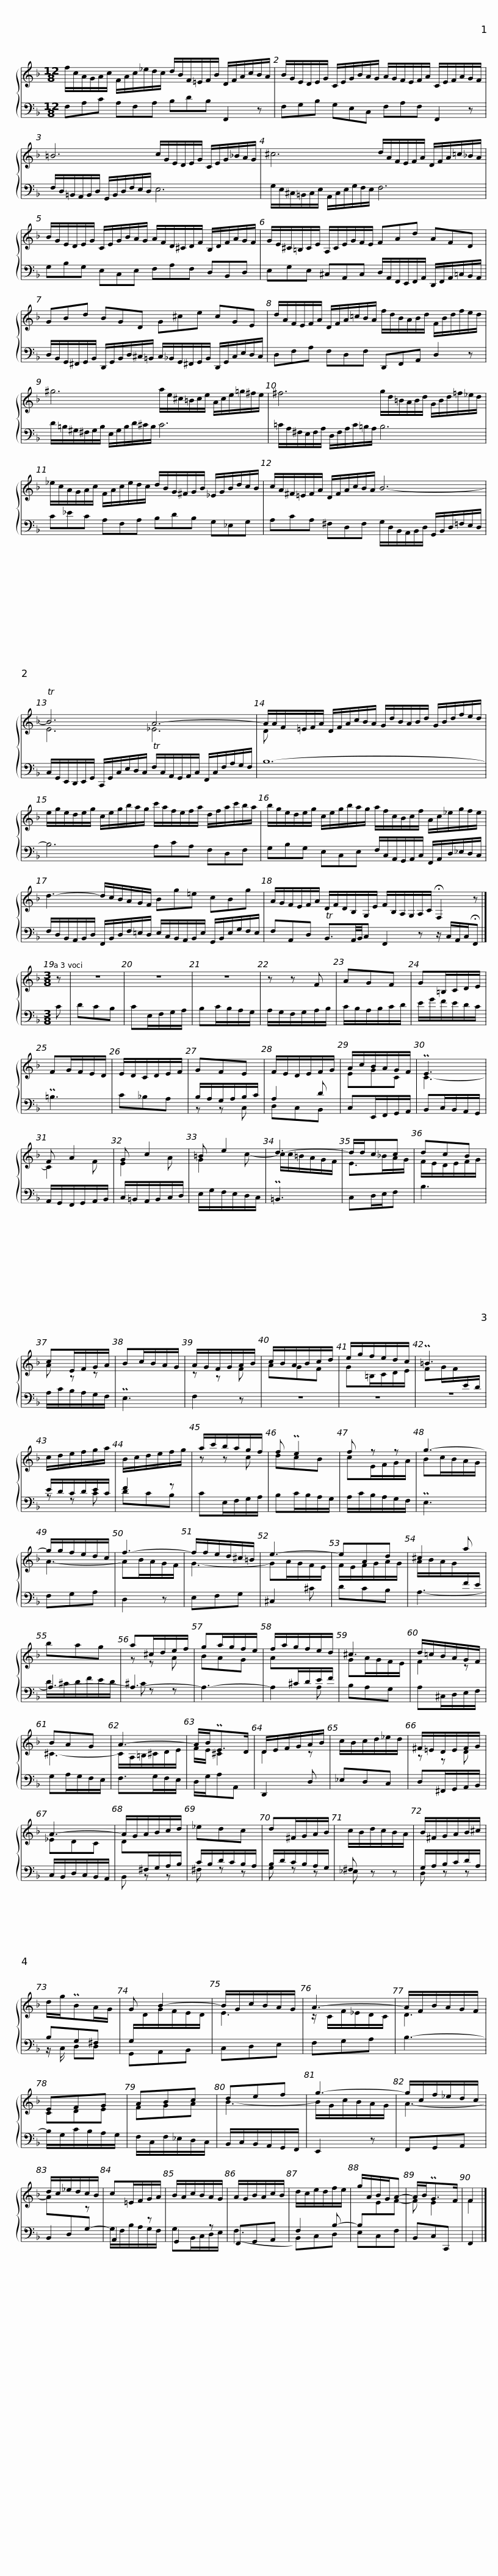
X:1
%%score { ( 1 3 ) | ( 2 4 ) }
L:1/8
M:12/8
I:linebreak $
K:F
V:1 treble
V:3 treble
V:2 bass
V:4 bass
V:1
 f/c/A/G/A/c/ F/A/c/_e/d/c/ d/B/F/=E/F/B/ D/F/A/c/B/A/ | B/G/E/D/E/G/ C/E/G/B/A/G/ A/G/F/E/F/A/ C/E/F/A/G/F/ |$ =B6 c/G/E/D/E/G/ C/E/G/_B/A/G/ | ^c6 d/A/F/E/F/A/ D/F/A/=c/_B/A/ |$ B/G/E/D/E/G/ C/E/G/B/A/G/ A/F/D/^C/D/F/ B,/D/F/A/G/F/ | %5
 G/E/^C/=B,/C/E/ A,/C/E/G/F/E/ FAd AFD |$ GBd BGD G^ce cGE | d/A/F/E/F/A/ D/F/A/=c/B/A/ f/d/B/A/B/d/ F/B/d/f/e/d/ |$ ^g6 a/e/^c/=B/c/e/ A/c/e/=g/^f/e/ | ^f6 g/d/=B/A/B/d/ G/B/d/=f/_e/d/ |$ %10
 _e/c/A/G/A/c/ F/A/c/e/d/c/ d/B/G/^F/G/B/ _E/G/B/d/c/B/ | c/A/^F/=E/F/A/ D/F/A/c/B/A/ B6- |$ TB6 A6- | A/A/F/=E/F/A/ D/F/A/c/B/A/ G/d/B/A/B/d/ G/B/d/f/e/d/ |$ e/g/e/d/e/g/ c/e/g/b/a/g/ c'/a/f/e/f/a/ d/f/a/c'/b/a/ | %15
 b/g/e/d/e/g/ c/e/g/b/a/g/ a/f/c/B/c/f/ A/c/_e/g/f/e/ |$ d3- d/c/B/A/G/F/ Bg=e cBg | A/G/F/E/F/A/ D/F/D/B,/G,/E/ F/B,/A,/G,/A,/C/ !fermata!F,2 z |]$[M:3/8] z | z3 | %20
 z3 | z3 | z z F | AGF | G=B,/C/D/E/ |$ %25
 FG/F/E/D/ | E/D/C/D/E/F/ | GFE | F/E/D/E/F/G/ | A/c/B/A/G/F/ | %30
 PE3 |$ F A2 | G c2 | =B e2 | d3- | %35
 d/d/cc | dcB | cE/F/G/A/ |$ Bc/B/A/G/ | A/G/F/G/A/B/ | %40
 c/B/A/B/c/d/ | e/g/f/e/d/c/ | P=B3 |$ c/d/e/f/g/a/ | B/c/d/e/f/g/ | %45
 a/c'/b/a/g/f/ | f Pe2 | f z z | g3- |$ g/g/f/e/d/c/ | %50
 f3- | f/f/e/d/^c/=B/ | e3- | eAd | ^c2 a |$ %55
 bag | a^c/d/e/f/ | ga/g/f/e/ | f/a/g/f/e/d/ | ^c3 | %60
 d/=c/B/A/G/F/ |$ BAG | A3- | A/B<PED/ | D/E/F/G/A/B/ | %65
 c/B/c/d/_e/d/ | ^F/=E/D/E/F/G/ |$ A3- | A/G/A/B/c/d/ | _edc | %70
 d^F/G/A/B/ | c/B/d/c/B/A/ | B/^F/G/A/B/^c/ |$ d/g/PBA/G/ | G B2- | %75
 B/G/c/B/A/G/ | A3- | A/F/B/A/G/F/ | EFG |$ ABc | %80
 def | g3- | g/c/f/_e/d/c/ | d/c/_e/d/c/B/ | c=E/F/G/A/ |$ %85
 B/A/c/B/A/G/ | A/G/B/A/c/B/ | d/c/e/d/f/e/ | g/A/B/G/A- | A/B<PGF/ | %90
 F2 |] %91
V:2
 F,A,C A,F,A, B,DB, F,,2 z | F,G,B, G,E,C, F,A,F, F,,2 z |$ F,/D,/=B,,/A,,/B,,/D,/ G,,/B,,/D,/F,/E,/D,/ E,6 | G,/E,/^C,/=B,,/C,/E,/ A,,/C,/E,/G,/F,/E,/ F,6 |$ G,B,G, E,C,E, F,A,F, D,B,,D, | %5
 E,G,E, ^C,A,,C, D,/A,,/F,,/E,,/F,,/A,,/ D,,/F,,/A,,/=C,/B,,/A,,/ |$ D,/B,,/G,,/^F,,/G,,/B,,/ D,,/G,,/B,,/D,/^C,/=B,,/ C,/_B,,/G,,/^F,,/G,,/B,,/ D,,/G,,/C,/E,/D,/C,/ | D,F,A, F,D,F, D,,F,,A,, D,2 z |$ D/=B,/^G,/^F,/G,/B,/ E,/G,/B,/D/^C/B,/ C6 | =C/A,/^F,/E,/F,/A,/ D,/F,/A,/C/=B,/A,/ B,6 |$ %10
 C_EC A,F,A, B,DB, G,_E,G, | A,CA, ^F,D,F, G,/D,/B,,/A,,/B,,/D,/ G,,/B,,/D,/=F,/E,/D,/ |$ C,/G,,/E,,/D,,/E,,/G,,/ C,,/G,,/C,/E,/D,/C,/ F,/C,/A,,/G,,/A,,/C,/ F,,/C,/F,/A,/G,/F,/ | B,12- |$ B,6 A,CA, F,D,F, | %15
 G,B,G, E,C,E, F,/C,/A,,/G,,/A,,/C,/ F,,/A,,/D,/_E,/D,/C,/ |$ F,/D,/B,,/A,,/B,,/D,/ F,,/B,,/D,/F,/=E,/D,/ E,/C,/B,,/A,,/B,,/E,/ G,,/B,,/E,/G,/F,/E,/ | F,A,,D, TB,,3/2A,,/4B,,/4C, F,,2 z z/ C,/A,,/C,/!fermata!F,, |]$[M:3/8] C | DCB, | %20
 CE,/F,/G,/A,/ | B,C/B,/A,/G,/ | A,/G,/F,/G,/A,/B,/ | C/B,/A,/B,/C/D/ | E/G/F/E/D/C/ |$ %25
 P=B,3 | C_B,A, | B,/A,/G,/A,/B,/C/ | A,2 D | C,E,,/F,,/G,,/A,,/ | %30
 B,,C,/B,,/A,,/G,,/ |$ A,,/G,,/F,,/G,,/A,,/B,,/ | C,/=B,,/A,,/B,,/C,/D,/ | E,/G,/F,/E,/D,/C,/ | P=B,,3 | %35
 C,D,/E,/F, | B,3 | A,/C/B,/A,/G,/F,/ |$ PE,3 | F,2 z | %40
 z3 | z3 | z3 |$ E/D/C/D/E/C/ | F2 z | %45
 CE,/F,/G,/A,/ | B,C/B,/A,/G,/ | A,/C/B,/A,/G,/F,/ | PE,3 |$ F,G,A, | %50
 D,2 z | E,F,G, | ^C,2 ^C | DCB, | A,3- |$ %55
 A,3- | A,3- | A,3- | A,2 A, | B,A,G, | %60
 A,^C,/D,/E,/F,/ |$ G,A,/G,/F,/E,/ | F,>G,F,/E,/ | D,/G,/A,A,, | D,,2 D, | %65
 _E,D,C, | D,^F,,/G,,/A,,/B,,/ |$ C,/B,,/D,/C,/B,,/A,,/ | B,, z z | C/B,/D/C/B,/A,/ | %70
 B,/D/C/B,/A,/G,/ | ^F, z z | G,/A,/B,/C/D/A,/ |$ B,G,^F, | G,,A,,B,, | %75
 C,D,E, | F,G,A, | B,3- | B,/G,/C/B,/A,/G,/ |$ F,/C,/F,/_E,/D,/C,/ | %80
 B,,/C,/B,,/A,,/G,,/F,,/ | E,,2 z | F,,G,,A,, | B,,2 z | A,,2 z |$ %85
 G,,2 z | F,,G,,A,, | F,2 B,- | B,[I:staff -1]EF- | F E2 | %90
 F2 |] %91
V:3
 x12 | x12 |$ x12 | x12 |$ x12 | %5
 x12 |$ x12 | x12 |$ x12 | x12 |$ %10
 x12 | x12 |$ E6 T_E6 | D x11 |$ x12 | %15
 x12 |$ x12 | x12 |]$[M:3/8] x | x3 | %20
 x3 | x3 | x3 | x3 | x3 |$ %25
 x3 | x3 | x3 | x3 | EGC | %30
 C3- |$ C2 F | E2 A | G2 c- | c/c/=B/A/G/F/ | %35
 E>_BA/G/ | F/E/D/E/F/G/ | A z z |$ x3 | z z F | %40
 AGF | G=B,/C/D/E/ | FG/F/[I:staff +1]E/D/ |$ x3 | x3 | %45
[I:staff -1] z z c | dcB | cE/F/G/A/ | Bc/B/A/G/ |$ A3- | %50
 AB/A/G/F/ | G3- | GA/G/F/E/ | F/E/F/G/A/G/ | A/B/A/G/[I:staff +1]F/E/ |$ %55
 x3 |[I:staff -1] z z A | BAG | A[I:staff +1]^C/D/E/F/ |[I:staff -1] GA/G/F/E/ | %60
 F2 z |$ ^C3- | C/A,/=B,/^C/D/E/ | F/E/ ^C2 | D2 z | %65
 x3 | z z D |$ _EDC | D[I:staff +1]^F,/G,/A,/B,/ | x3 | %70
 x3 | x3 | x3 |$ x3 | G,/[I:staff -1]D/G/F/E/D/ | %75
 E3 | z/ C/F/_E/D/C/ | D3 | CDE |$ FGA | %80
 B3- | B/G/c/B/A/G/ | x3 | x3 | x3 |$ %85
 x3 | x3 | x3 | x3 | x3 | %90
 x2 |] %91
V:4
 x12 | x12 |$ x12 | x12 |$ x12 | %5
 x12 |$ x12 | x12 |$ x12 | x12 |$ %10
 x12 | x12 |$ x12 | x12 |$ x12 | %15
 x12 |$ x12 | x12 |]$[M:3/8] x | x3 | %20
 x3 | x3 | x3 | x3 | x3 |$ %25
 x3 | x3 | z z C, | D,C,B,, | x3 | %30
 x3 |$ x3 | x3 | x3 | x3 | %35
 x3 | x3 | x3 |$ x3 | x3 | %40
 x3 | x3 | x3 |$ z z C | DCB, | %45
 x3 | x3 | x3 | x3 |$ x3 | %50
 x3 | x3 | x3 | x3 | x3 |$ %55
 D/^C/D/F/E/D/ | ^C z z | x3 | x3 | x3 | %60
 x3 |$ x3 | x3 | x3 | x3 | %65
 x3 | x3 |$ x3 | x3 | ^F, z z | %70
 G, z z | _E, z z | D, z z |$ z/ C,/ D,D, | x3 | %75
 x3 | x3 | x3 | x3 |$ x3 | %80
 x3 | x3 |[I:staff -1] A3- | A[I:staff +1]D,G,- | G,/F,/B,/A,/G,/F,/ |$ %85
 G,B,,/C,/D,/E,/ | (F,3 | B,,)C,D, | E,C,F, | B,,C,C,, | %90
 F,,2 |] %91
